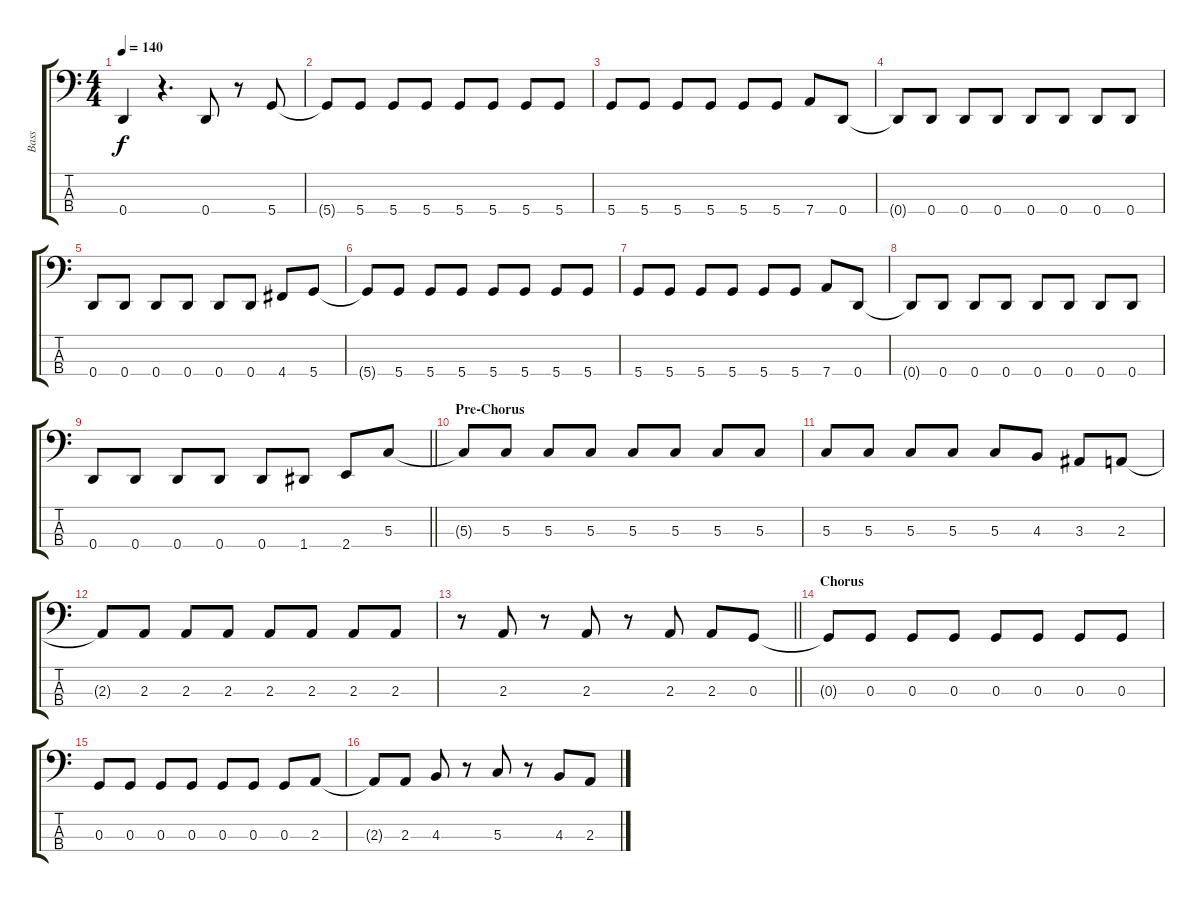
\track ("Bass" "Bass") {instrument electricbasspick}
\staff {score tabs}
\tuning (F2 C2 G1 D1) {hide}
\ts (4 4)
\tempo 140
\clef f4
\ks c
0.4{t}.4{dy f} r.4{d} 0.4.8 r.8 5.4.8 |
5.4{t}.8 5.4.8 5.4.8 5.4.8 5.4.8 5.4.8 5.4.8 5.4.8 |
5.4.8 5.4.8 5.4.8 5.4.8 5.4.8 5.4.8 7.4.8 0.4.8 |
0.4{t}.8 0.4.8 0.4.8 0.4.8 0.4.8 0.4.8 0.4.8 0.4.8 |
0.4.8 0.4.8 0.4.8 0.4.8 0.4.8 0.4.8 4.4.8 5.4.8 |
5.4{t}.8 5.4.8 5.4.8 5.4.8 5.4.8 5.4.8 5.4.8 5.4.8 |
5.4.8 5.4.8 5.4.8 5.4.8 5.4.8 5.4.8 7.4.8 0.4.8 |
0.4{t}.8 0.4.8 0.4.8 0.4.8 0.4.8 0.4.8 0.4.8 0.4.8 |
\barLineRight lightlight
0.4.8 0.4.8 0.4.8 0.4.8 0.4.8 1.4.8 2.4.8 5.3.8 |
\section ("" "Pre-Chorus")
5.3{t}.8 5.3.8 5.3.8 5.3.8 5.3.8 5.3.8 5.3.8 5.3.8 |
5.3.8 5.3.8 5.3.8 5.3.8 5.3.8 4.3.8 3.3.8 2.3.8 |
2.3{t}.8 2.3.8 2.3.8 2.3.8 2.3.8 2.3.8 2.3.8 2.3.8 |
\barLineRight lightlight
r.8 2.3.8 r.8 2.3.8 r.8 2.3.8 2.3.8 0.3.8 |
\section ("" "Chorus")
0.3{t}.8 0.3.8 0.3.8 0.3.8 0.3.8 0.3.8 0.3.8 0.3.8 |
0.3.8 0.3.8 0.3.8 0.3.8 0.3.8 0.3.8 0.3.8 2.3.8 |
2.3{t}.8 2.3.8 4.3.8 r.8 5.3.8 r.8 4.3.8 2.3.8
